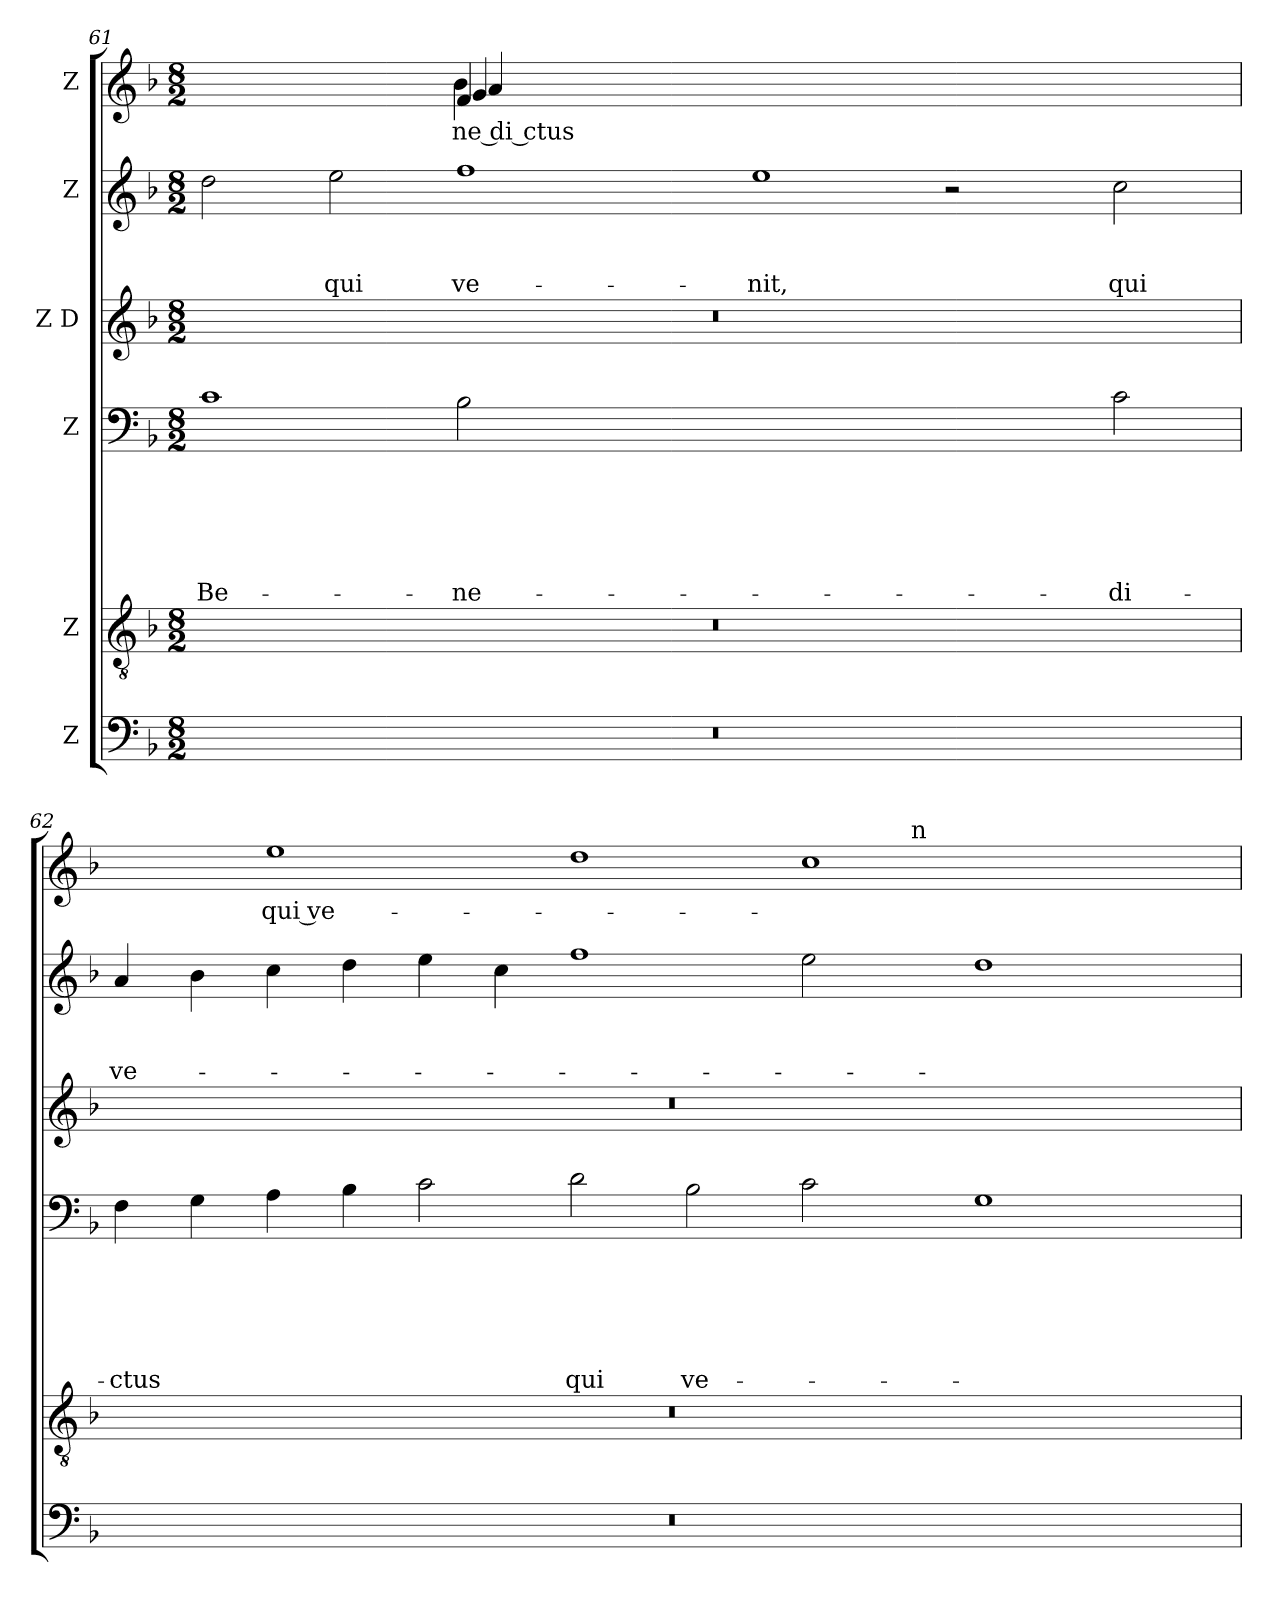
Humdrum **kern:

**kern	**kern	**kern	**text	**text	**text	**text	**text	**text	**kern	**kern	**text	**text	**text	**kern	**text
*part6	*part5	*part4	*part4	*part4	*part4	*part4	*part4	*part4	*part3	*part2	*part2	*part2	*part2	*part1	*part1
*staff6	*staff5	*staff4	*staff4	*staff4	*staff4	*staff4	*staff4	*staff4	*staff3	*staff2	*staff2	*staff2	*staff2	*staff1	*staff1
*I"Z	*I"Z	*I"Z	*	*	*	*	*	*	*I"Z D	*I"Z	*	*	*	*I"Z	*
*clefF4	*clefGv2	*clefF4	*	*	*	*	*	*	*clefG2	*clefG2	*	*	*	*clefG2	*
*k[b-]	*k[b-]	*k[b-]	*	*	*	*	*	*	*k[b-]	*k[b-]	*	*	*	*k[b-]	*
*F:	*F:	*F:	*	*	*	*	*	*	*F:	*F:	*	*	*	*F:	*
*M8/2	*M8/2	*M8/2	*	*	*	*	*	*	*M8/2	*M8/2	*	*	*	*M8/2	*
=61	=61	=61	=61	=61	=61	=61	=61	=61	=61	=61	=61	=61	=61	=61	=61
!	!	!	!	!	!	!	!	!LO:LY:b	!	!	!	!	!	!	!
*	*	*	*	*	*	*	*	*	*	*	*	*	*	*^	*
*	*	*	*	*	*	*	*	*	*	*	*	*	*	*	*^	*
*	*	*	*	*	*	*	*	*	*	*	*	*	*	*	*	*^	*
00r	00r	1c	.	.	.	.	.	Be-	00r	2dd\	.	.	.	1ryy	1ryy	1ryy	1ryy	.
!	!	!	!	!	!	!	!	!	!	!	!	!	!LO:LY:b	!	!	!	!	!
.	.	.	.	.	.	.	.	.	.	2ee\	.	.	qui	.	.	.	.	.
!	!	!	!	!	!	!	!	!LO:LY:b	!	!	!	!	!LO:LY:b	!	!	!	!	!LO:LY:b:rj
.	.	2B-\	.	.	.	.	.	-ne-	.	1ff	.	.	ve-	4f/	4g/	4a/	4b-\	-ne di ctus
.	.	.	.	.	.	.	.	.	.	.	.	.	.	0ryy	0ryy	0ryy	0ryy	.
.	.	0ryy	.	.	.	.	.	.	.	.	.	.	.	.	.	.	.	.
!	!	!	!	!	!	!	!	!	!	!	!	!	!LO:LY:b	!	!	!	!	!
.	.	.	.	.	.	.	.	.	.	1ee	.	.	-nit,	.	.	.	.	.
.	.	.	.	.	.	.	.	.	.	2r	.	.	.	.	.	.	.	.
.	.	.	.	.	.	.	.	.	.	.	.	.	.	2.ryy	2.ryy	2.ryy	2.ryy	.
!	!	!	!	!	!	!	!	!LO:LY:b	!	!	!	!	!LO:LY:b	!	!	!	!	!
.	.	2c\	.	.	.	.	.	-di-	.	2cc\	.	.	qui	.	.	.	.	.
*	*	*	*	*	*	*	*	*	*	*	*	*	*	*v	*v	*v	*v	*
=62	=62	=62	=62	=62	=62	=62	=62	=62	=62	=62	=62	=62	=62	=62	=62
!	!	!	!	!	!	!	!	!LO:LY:b	!	!	!	!	!LO:LY:b	!	!
*	*	*	*	*	*	*	*	*	*	*	*	*	*	*^	*
00r	00r	4F\	.	.	.	.	.	-ctus	00r	4a/	.	.	ve-	2ryy	1ryy	.
.	.	4G\	.	.	.	.	.	.	.	4b-\	.	.	.	.	.	.
!	!	!	!	!	!	!	!	!	!	!	!	!	!	!	!	!LO:LY:b:rj
.	.	4A\	.	.	.	.	.	.	.	4cc\	.	.	.	1ee	.	qui ve-
.	.	4B-\	.	.	.	.	.	.	.	4dd\	.	.	.	.	.	.
.	.	2c\	.	.	.	.	.	.	.	4ee\	.	.	.	.	1ryy	.
.	.	.	.	.	.	.	.	.	.	4cc\	.	.	.	.	.	.
!	!	!	!	!	!	!	!	!LO:LY:b	!	!	!	!	!	!	!	!
.	.	2d\	.	.	.	.	.	qui	.	1ff	.	.	.	1dd	.	.
!	!	!	!	!	!	!	!	!LO:LY:b	!	!	!	!	!	!	!	!
.	.	2B-\	.	.	.	.	.	ve-	.	.	.	.	.	.	2ryy	.
.	.	2c\	.	.	.	.	.	.	.	2ee\	.	.	.	1cc	4ryy	.
.	.	.	.	.	.	.	.	.	.	.	.	.	.	.	16ryy	.
!	!	!	!	!	!	!	!	!	!	!	!	!	!	!	!LO:TX:a:t=n	!
.	.	.	.	.	.	.	.	.	.	.	.	.	.	.	1ryy	.
.	.	1G	.	.	.	.	.	.	.	1dd	.	.	.	.	.	.
.	.	.	.	.	.	.	.	.	.	.	.	.	.	2ryy	.	.
.	.	.	.	.	.	.	.	.	.	.	.	.	.	.	8.ryy	.
*	*	*	*	*	*	*	*	*	*	*	*	*	*	*v	*v	*
=	=	=	=	=	=	=	=	=	=	=	=	=	=	=	=
*-	*-	*-	*-	*-	*-	*-	*-	*-	*-	*-	*-	*-	*-	*-	*-
